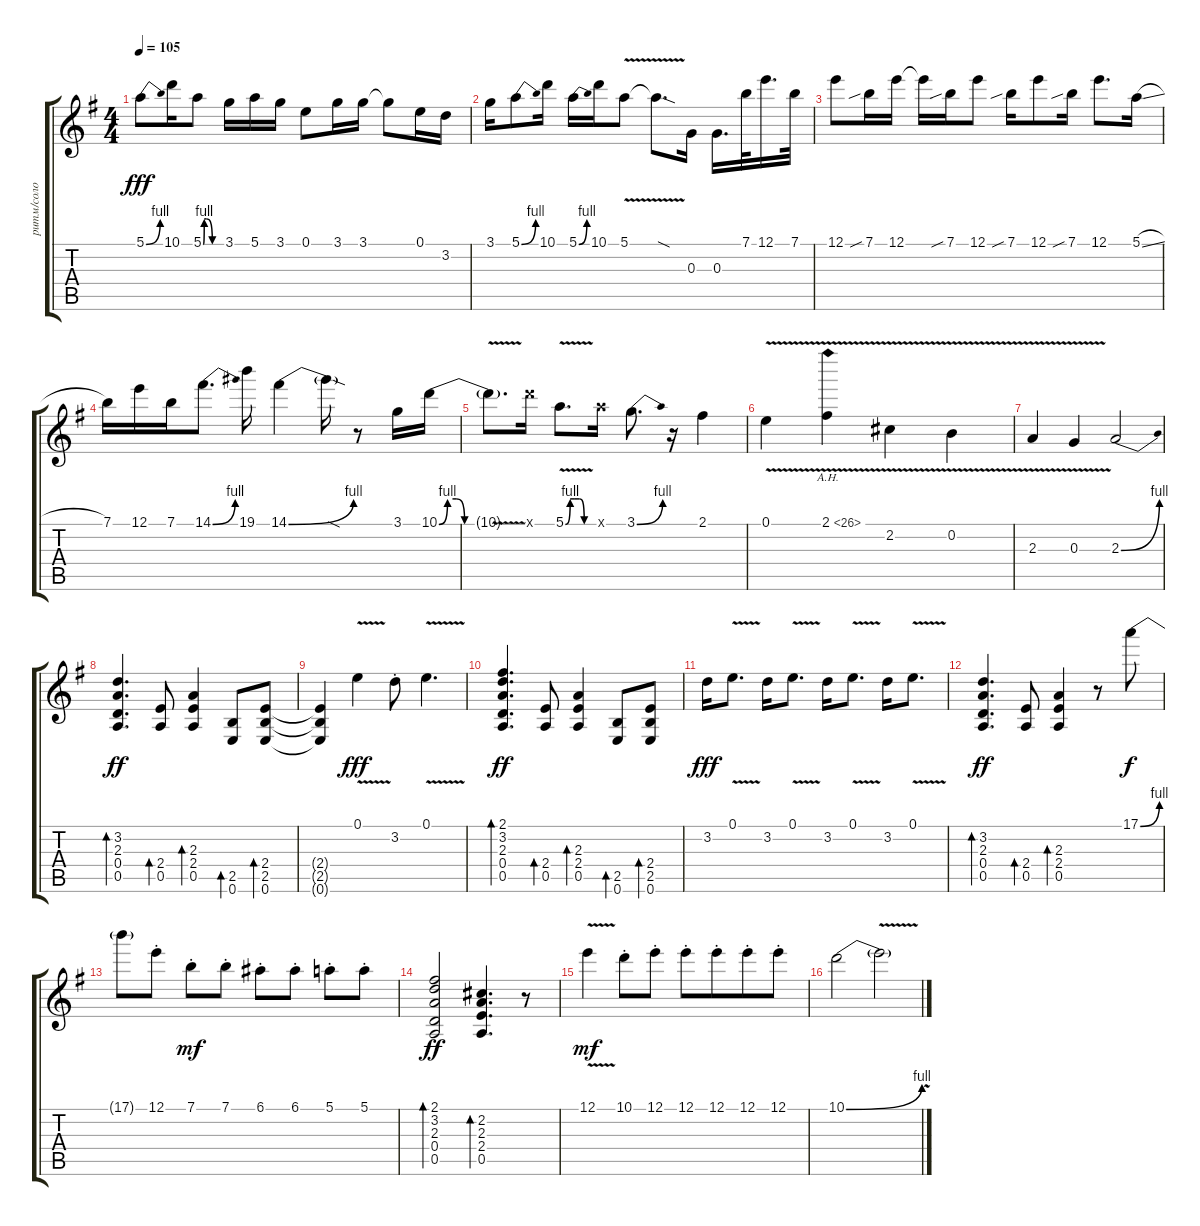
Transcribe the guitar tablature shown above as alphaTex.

\track ("ритм/соло" "ритм/соло") {instrument overdrivenguitar}
\staff {score tabs}
\tuning (E4 B3 G3 D3 A2 E2) {hide}
\ts (4 4)
\tempo 105
\clef g2
\ks eminor
5.1{be (bend 0 0 60 4)}.8{dy fff} 10.1.16 5.1{be (custom 0 0 3 4 10 4 30 0 60 0)}.8 3.1.16 5.1.16 3.1.16 0.1.8 3.1.16 3.1.16 3.1{t}.8 0.1.16 3.2.16 |
3.1.16 5.1{be (bend 0 0 60 4)}.8 10.1.16 5.1{be (bend 0 0 60 4)}.16 10.1.16 5.1{v}.8 5.1{sod t}.8{d} 0.3.16 0.3.16{d} 7.1.32 12.1.16{d} 7.1.32 |
12.1.8 7.1{sib}.16 12.1.16 12.1{t}.16 7.1{sib}.16 12.1.8 7.1{sib}.16 12.1.8 7.1{sib}.16 12.1.8{d} 5.1{sl}.16 |
7.1.16 12.1.16 7.1.16 14.1{be (bend 0 0 60 4)}.8{d} 19.1.16 14.1{be (bend 0 0 60 4)}.4 14.1{sod t}.16 r.8 3.1.16 10.1{be (custom 0 0 10 4 20 4 30 0 60 0)}.16 |
10.1{v t}.8{d} 10.1{x}.16 5.1{be (custom 0 0 10 4 20 4 30 4 40 0 42 0 60 0) v}.8{d} 5.1{x}.16 3.1{be (bend 0 0 60 4)}.8{d} r.16 2.1.4 |
0.1{v}.4 2.1{ah 24 v}.4 2.2{v}.4 0.2{v}.4 |
2.3{v}.4 0.3{v}.4 2.3{be (bend 0 0 60 4)}.2 |
(3.2 2.3 0.4 0.5).4{d bd 60 dy ff} (2.4 0.5).8{bd 60} (2.3 2.4 0.5).4{bd 60} (2.5 0.6).8{bd 60} (2.4 2.5 0.6).8{bd 60} |
(2.4{t} 2.5{t} 0.6{t}).4 0.1{v}.4{dy fff} 3.2{st}.8 0.1{v}.4{d} |
(2.1 3.2 2.3 0.4 0.5).4{d bd 60 dy ff} (2.4 0.5).8{bd 60} (2.3 2.4 0.5).4{bd 60} (2.5 0.6).8{bd 60} (2.4 2.5 0.6).8{bd 60} |
3.2.16{dy fff} 0.1{v}.8{d} 3.2.16 0.1{v}.8{d} 3.2.16 0.1{v}.8{d} 3.2.16 0.1{v}.8{d} |
(3.2 2.3 0.4 0.5).4{d bd 60 dy ff} (2.4 0.5).8{bd 60} (2.3 2.4 0.5).4{bd 60} r.8 17.1{be (bend 0 0 60 4)}.8{dy f} |
17.1{t}.8{beam merge} 12.1{st}.8 7.1{st}.8{dy mf} 7.1{st}.8 6.1{st}.8{beam merge} 6.1{st}.8 5.1{st}.8 5.1{st}.8 |
(2.1 3.2 2.3 0.4 0.5).2{bd 60 dy ff} (2.2 2.3 2.4 0.5).4{d bd 60} r.8 |
12.1{v}.4{dy mf} 10.1{st}.8 12.1{st}.8 12.1{st}.8 12.1{st}.8{beam merge} 12.1{st}.8 12.1{st}.8 |
10.1{be (bend 0 0 60 4)}.2 10.1{v t}.2
